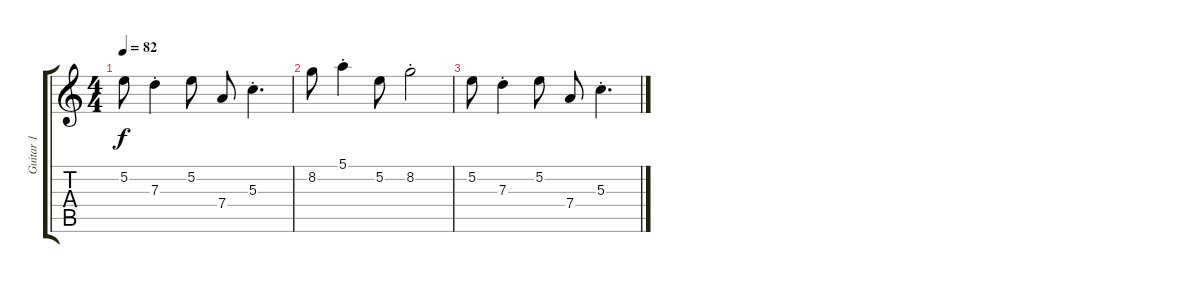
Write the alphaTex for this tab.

\track ("Guitar 1" "Guitar 1") {instrument electricguitarclean}
\staff {score tabs}
\tuning (E4 B3 G3 D3 A2 E2) {hide}
\ts (4 4)
\tempo 82
\clef g2
\ks c
5.2.8{dy f} 7.3{st}.4 5.2.8 7.4.8 5.3{st}.4{d} |
8.2.8 5.1{st}.4 5.2.8 8.2{st}.2 |
5.2.8 7.3{st}.4 5.2.8 7.4.8 5.3{st}.4{d}
